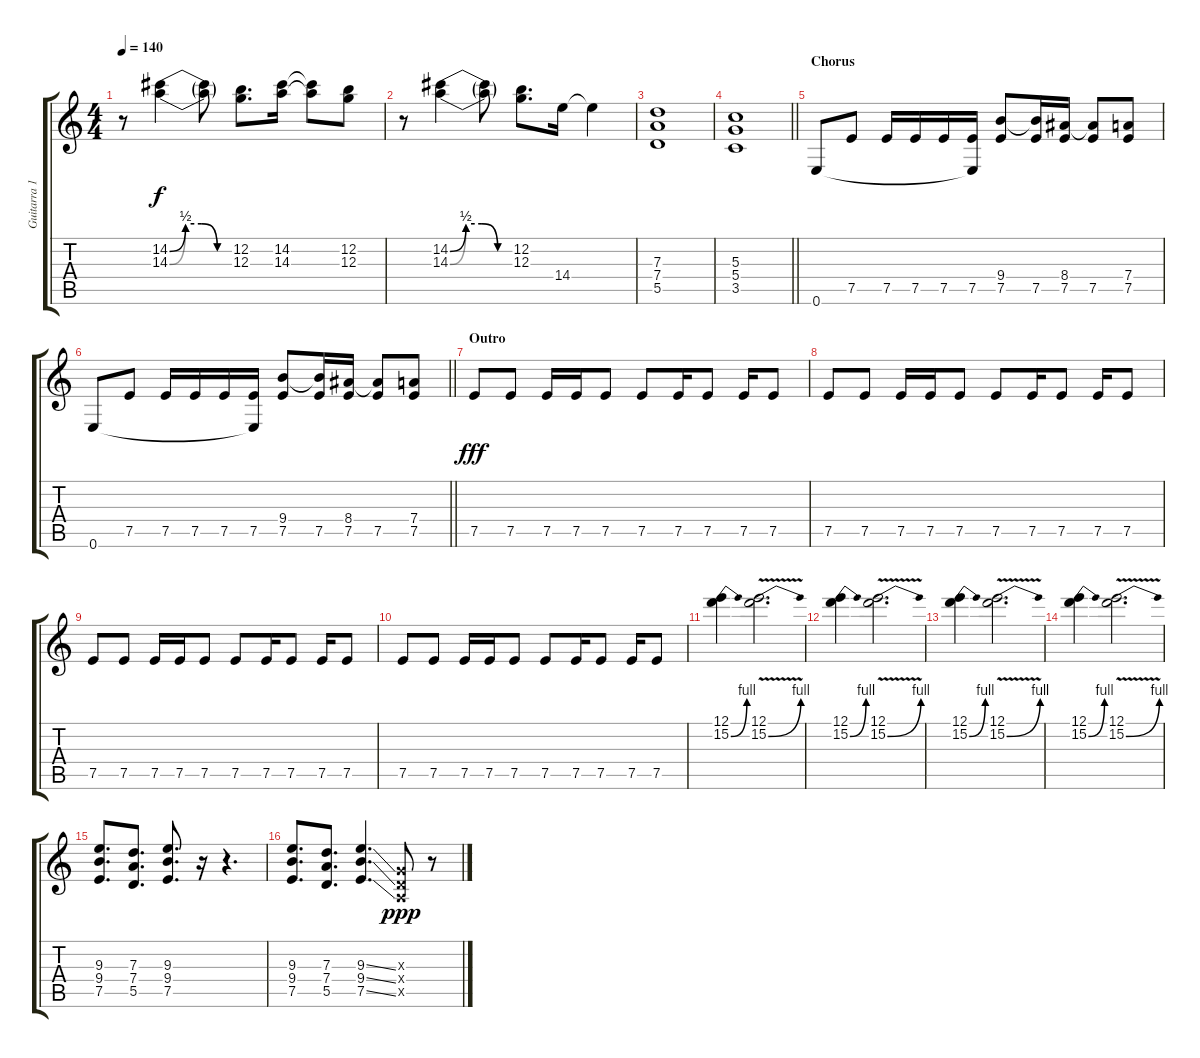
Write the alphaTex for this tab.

\track ("Guitarra 1" "Guitarra 1") {instrument overdrivenguitar}
\staff {score tabs}
\tuning (E4 B3 G3 D3 A2 E2) {hide}
\ts (4 4)
\tempo 140
\clef g2
\ks c
r.8{dy f} (14.2{be (custom 0 0 15 2 30 2 45 0 60 0)} 14.3{be (custom 0 0 15 2 30 2 45 0 60 0)}).4 (14.2{t} 14.3{t}).8 (12.2 12.3).8{d} (14.2 14.3).16 (14.2{t} 14.3{t}).8 (12.2 12.3).8 |
r.8 (14.2{be (custom 0 0 15 2 30 2 45 0 60 0)} 14.3{be (custom 0 0 15 2 30 2 45 0 60 0)}).4 (14.2{t} 14.3{t}).8 (12.2 12.3).8{d} 14.4.16 14.4{t}.4 |
(7.3 7.4 5.5).1 |
\barLineRight lightlight
(5.3 5.4 3.5).1 |
\section ("" "Chorus")
0.6.8 7.5.8 7.5.16 7.5.16 7.5.16 (7.5 0.6{t}).16 (9.4 7.5).8 (9.4{t} 7.5).16 (8.4 7.5).16 (8.4{t} 7.5).8 (7.4 7.5).8 |
\barLineRight lightlight
0.6.8 7.5.8 7.5.16 7.5.16 7.5.16 (7.5 0.6{t}).16 (9.4 7.5).8 (9.4{t} 7.5).16 (8.4 7.5).16 (8.4{t} 7.5).8 (7.4 7.5).8 |
\section ("" "Outro")
7.5.8{dy fff} 7.5.8 7.5.16 7.5.16 7.5.8 7.5.8 7.5.16 7.5.8 7.5.16 7.5.8 |
7.5.8 7.5.8 7.5.16 7.5.16 7.5.8 7.5.8 7.5.16 7.5.8 7.5.16 7.5.8 |
7.5.8 7.5.8 7.5.16 7.5.16 7.5.8 7.5.8 7.5.16 7.5.8 7.5.16 7.5.8 |
7.5.8 7.5.8 7.5.16 7.5.16 7.5.8 7.5.8 7.5.16 7.5.8 7.5.16 7.5.8 |
(12.1 15.2{be (bend 0 0 60 4)}).4 (12.1{v} 15.2{be (bend 0 0 60 4) v}).2{d} |
(12.1 15.2{be (bend 0 0 60 4)}).4 (12.1{v} 15.2{be (bend 0 0 60 4) v}).2{d} |
(12.1 15.2{be (bend 0 0 60 4)}).4 (12.1{v} 15.2{be (bend 0 0 60 4) v}).2{d} |
(12.1 15.2{be (bend 0 0 60 4)}).4 (12.1{v} 15.2{be (bend 0 0 60 4) v}).2{d} |
(9.3 9.4 7.5).8{d} (7.3 7.4 5.5).8{d} (9.3 9.4 7.5).8{d} r.16 r.4{d} |
(9.3 9.4 7.5).8{d} (7.3 7.4 5.5).8{d} (9.3{ss} 9.4{ss} 7.5{ss}).4{d} (0.3{x} 0.4{x} 0.5{x}).8{dy ppp} r.8
